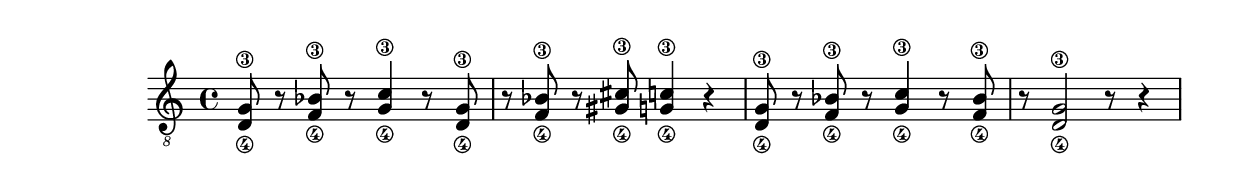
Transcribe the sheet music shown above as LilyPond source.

\version "2.20.0"

% Bb
ma = {

}

song_chords = \chordmode { c2 g:sus4 f e }



rhythm = {

}

lead = {
  \absolute  {
    \override Score.SpacingSpanner.shortest-duration-space = #4.0

    % mes 1
    < d\4 g\3  >8
    r8
    < f\4 bes\3  >8
    r8
    < g\4 c'\3  >4
    r8
    < d\4 g\3  >8
    |
    % mes 2
    r8
    < f\4 bes\3  >8
    r8
    < gis\4 cis'\3 >8
    < g\4 c'\3  >4
    r4
    |
    % mes 3
    < d\4 g\3 >8
    r8
    < f\4 bes\3  >8
    r8
    < g\4 c'\3  >4
    r8
    < f\4 bes\3  >8
    |
    % mes 4
    r8
    < d\4 g\3  >2
    r8
    r4
  }
}

drumbar =  \drummode {  bd4 sn4  bd4 sn4 }

drumbars = {
  \drumbar |   \drumbar |  \drumbar |  \drumbar |

}


drumbarhh =  \drummode {
  hihat8
  hihat8
  hihat8
  hihat8
  hihat8
  hihat8
  hihat8
  hihat8
}

drumbarshh = {
  \drumbarhh |  \drumbarhh |  \drumbarhh |  \drumbarhh |

}


\score {
  \unfoldRepeats {
    <<
      \new Staff {
        \clef "treble_8"
        \lead
        \set Staff.midiMinimumVolume = #0.9
        \set Staff.midiMaximumVolume = #0.9
        \set Staff.midiInstrument = "electric guitar (clean)"
      }
    >>
  }
  \layout{}
  %     \midi {
  %         \tempo 4 = \songtempo
  % }
}
